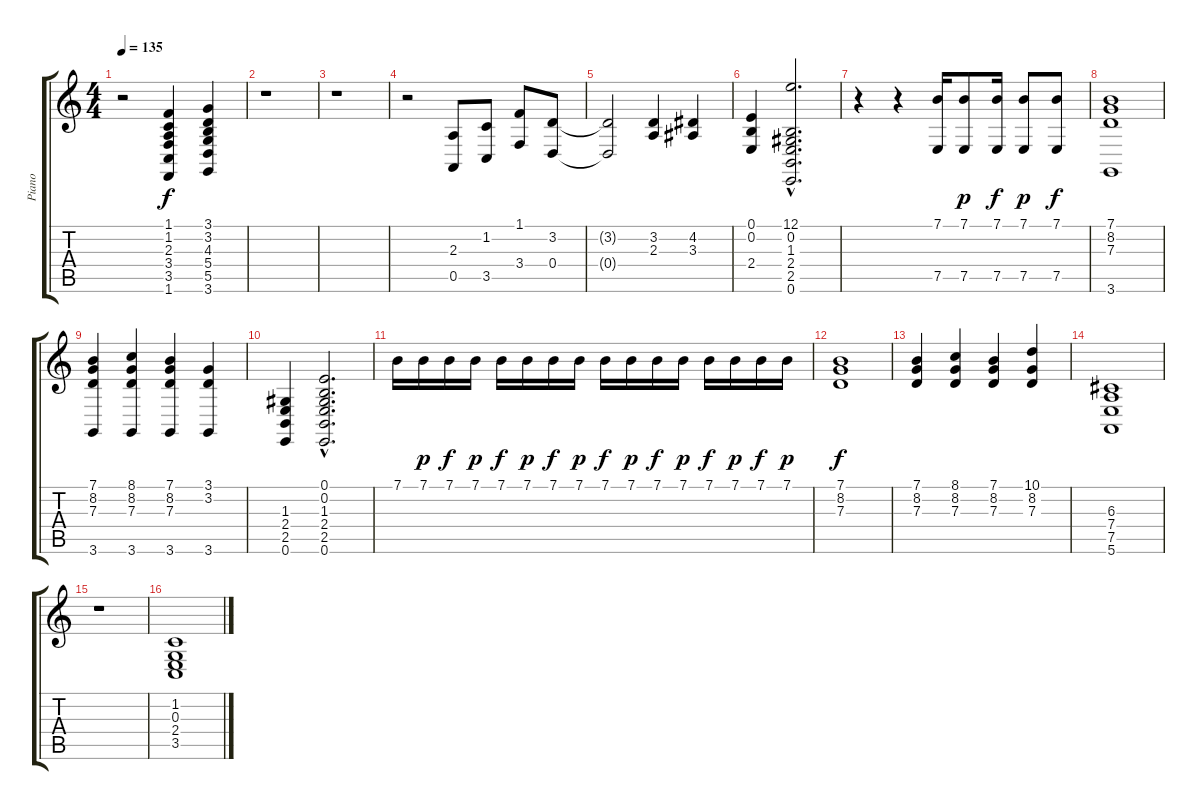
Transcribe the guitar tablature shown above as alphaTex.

\track ("Piano" "Piano") {instrument acousticgrandpiano}
\staff {score tabs}
\tuning (E4 B3 G3 D3 A2 E2) {hide}
\ts (4 4)
\tempo 135
\clef g2
\ks c
r.2{dy f} (1.1 1.2 2.3 3.4 3.5 1.6).4 (3.1 3.2 4.3 5.4 5.5 3.6).4 |
r.1 |
r.1 |
r.2 (2.3 0.5).8 (1.2 3.5).8 (1.1 3.4).8 (3.2 0.4).8 |
(3.2{t} 0.4{t}).2 (3.2 2.3).4 (4.2 3.3).4 |
(0.1 0.2 2.4).4 (12.1{hac} 0.2{hac} 1.3{hac} 2.4{hac} 2.5{hac} 0.6{hac}).2{d} |
r.4 r.4 (7.1 7.5).16 (7.1 7.5).8{dy p} (7.1 7.5).16{dy f} (7.1 7.5).8{dy p} (7.1 7.5).8{dy f} |
(7.1 8.2 7.3 3.6).1 |
(7.1 8.2 7.3 3.6).4 (8.1 8.2 7.3 3.6).4 (7.1 8.2 7.3 3.6).4 (3.1 3.2 3.6).4 |
(1.3 2.4 2.5 0.6).4 (0.1{hac} 0.2{hac} 1.3{hac} 2.4{hac} 2.5{hac} 0.6{hac}).2{d} |
7.1.16 7.1.16{dy p} 7.1.16{dy f} 7.1.16{dy p} 7.1.16{dy f} 7.1.16{dy p} 7.1.16{dy f} 7.1.16{dy p} 7.1.16{dy f} 7.1.16{dy p} 7.1.16{dy f} 7.1.16{dy p} 7.1.16{dy f} 7.1.16{dy p} 7.1.16{dy f} 7.1.16{dy p} |
(7.1 8.2 7.3).1{dy f} |
(7.1 8.2 7.3).4 (8.1 8.2 7.3).4 (7.1 8.2 7.3).4 (10.1 8.2 7.3).4 |
(6.3 7.4 7.5 5.6).1 |
r.1 |
(1.2 0.3 2.4 3.5).1
